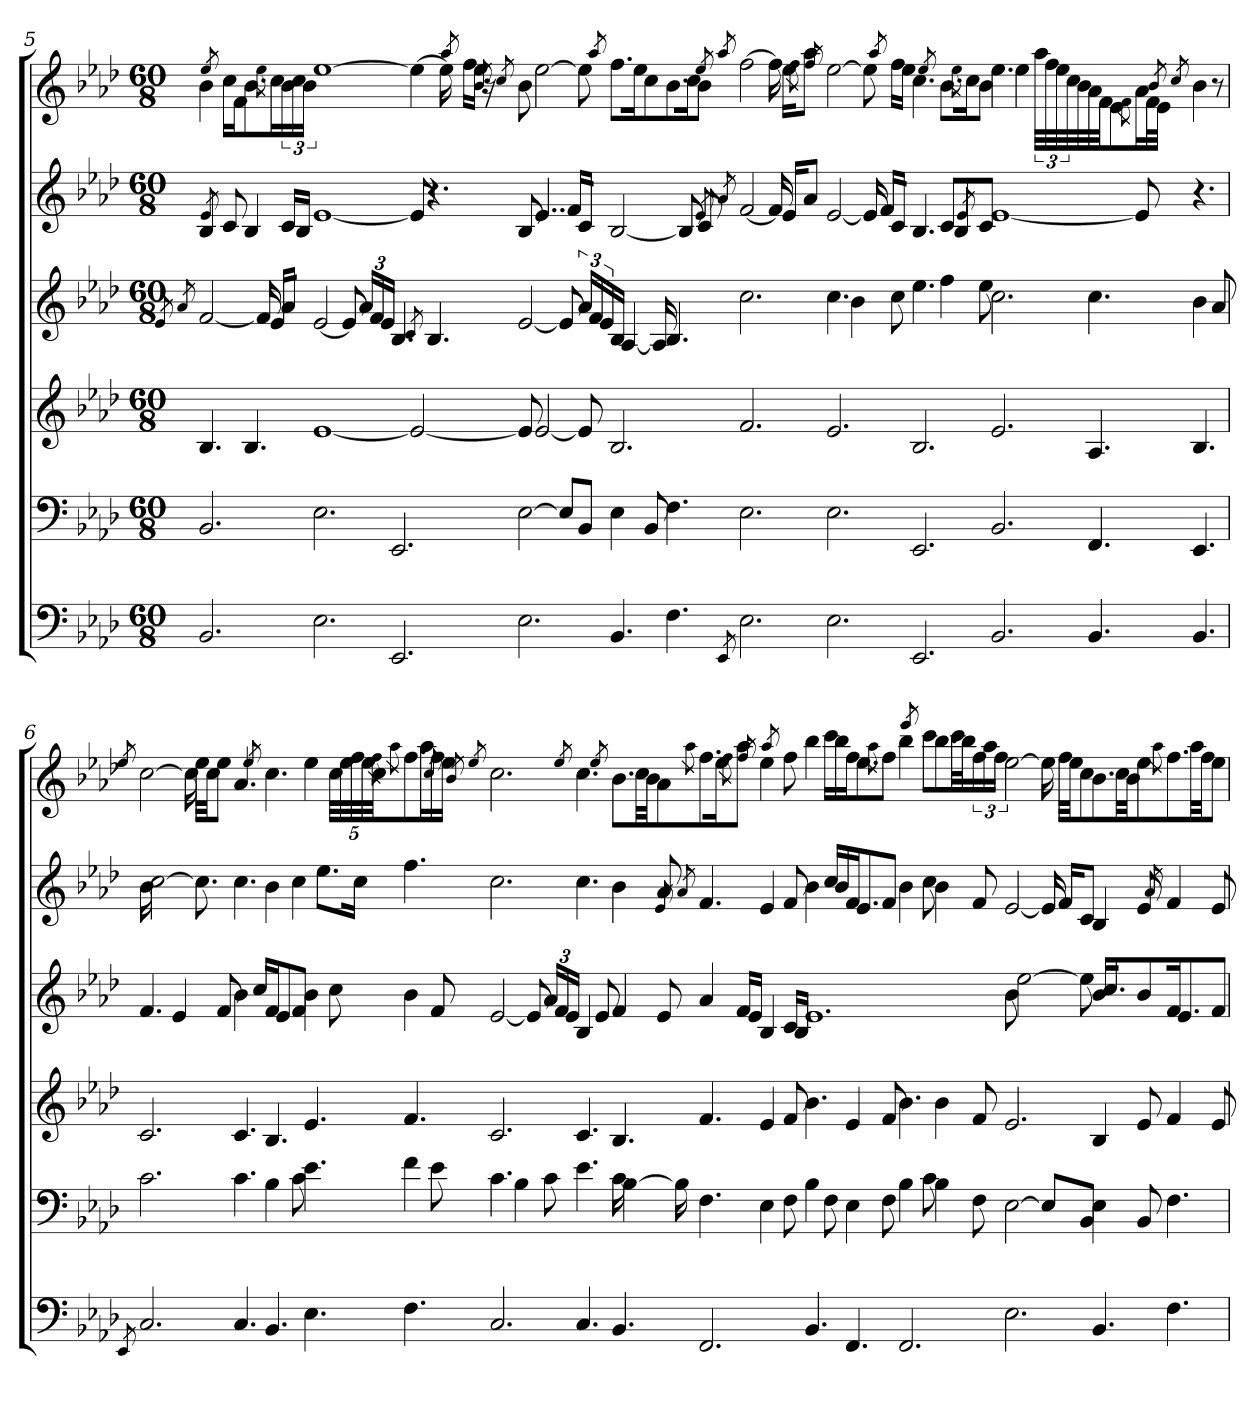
**kern	**kern	**kern	**kern	**kern	**kern
*part6	*part5	*part4	*part3	*part2	*part1
*staff6	*staff5	*staff4	*staff3	*staff2	*staff1
*clefF4	*clefF4	*clefG2	*clefG2	*clefG2	*clefG2
*k[b-e-a-d-]	*k[b-e-a-d-]	*k[b-e-a-d-]	*k[b-e-a-d-]	*k[b-e-a-d-]	*k[b-e-a-d-]
*M60/8	*M60/8	*M60/8	*M60/8	*M60/8	*M60/8
=5	=5	=5	=5	=5	=5
.	.	.	8qe-	.	.
.	.	.	8qa-	.	.
2.BB-	2.BB-	4.B-	[2f	4B-	4b-
.	.	.	.	8qe-	8qee-
.	.	.	.	8c	16cc\LL
.	.	.	.	.	16f\J
.	.	4.B-	.	4B-	8.b-\
.	.	.	16f]	.	.
.	.	.	.	.	8qee-\
.	.	.	16e-/KL	.	16cc\L
.	.	.	8a-/J	16c/LL	24b-\
.	.	.	.	.	24cc\
.	.	.	.	16B-/JJ	.
.	.	.	.	.	24b-\JJ
2.E-	2.E-	[1e-	[2e-	[1e-	[1ee-
.	.	.	8e-]	.	.
.	.	.	24a-/LL	.	.
.	.	.	24f/	.	.
.	.	.	24e-/JJ	.	.
2.EE-	2.EE-	.	4.B-	.	.
.	.	2e-_	.	8e-]	4ee-_
.	.	.	8qc	.	.
.	.	.	4.B-	4.r	.
.	.	.	.	.	16ee-]
.	.	.	.	.	8qaa-
.	.	.	.	.	16ff\LL
.	.	.	.	.	16ee-\JJ
.	.	.	.	.	16r
.	.	.	.	.	8qb-
.	.	.	.	.	8qcc
2.E-	[2E-	8e-]	[2e-	8B-	8b-
.	.	[2e-	.	4..e-	[2ee-
.	8E-/L]	.	8e-]	.	.
.	.	.	.	16f/KL	.
.	8BB-/J	8e-]	24a-/LL	8c/J	8ee-]
.	.	.	24f/	.	.
.	.	.	24e-/	.	.
.	.	.	.	.	8qaa-
4.BB-	4E-	2.B-	16B-/JJ	[2B-	8.ff\L
.	.	.	[4A-	.	.
.	.	.	.	.	16ee-\K
.	8BB-	.	.	.	8cc\
.	.	.	16A-]	.	.
4.F	4.F	.	4.B-	.	8.b-\
.	.	.	.	8B-]	.
.	.	.	.	.	16cc\K
.	.	.	.	8c	8b-\J
.	.	.	.	8qe-	8qee-
8qEE-	.	.	.	8qa-	8qaa-
2.E-	2.E-	2.f	2.cc	[2f	[2ff
.	.	.	.	16f]	16ff]
.	.	.	.	16e-/KL	16ee-\KL
.	.	.	.	.	8qff\
.	.	.	.	8a-/J	8aa-\J
.	.	.	.	.	8qff
2.E-	2.E-	2.e-	4.cc	[2e-	[2ee-
.	.	.	4b-	.	.
.	.	.	.	16e-]	8ee-]
.	.	.	.	16f/KL	.
.	.	.	.	.	8qaa-
.	.	.	8cc	8c/J	16ff\LL
.	.	.	.	.	16ee-\JJ
2.EE-	2.EE-	2.B-	4.ee-	4.B-	4.cc
.	.	.	.	.	8qee-
.	.	.	4ff	8c/L	8.b-\L
.	.	.	.	8B-/	.
.	.	.	.	.	8qee-\
.	.	.	.	.	16cc\K
.	.	.	.	8qe-/	.
.	.	.	8ee-	8c/J	8b-\J
2.BB-	2.BB-	2.e-	2.cc	[1e-	4.ee-
.	.	.	.	.	4ee-
.	.	.	.	.	48aa-\LLL
.	.	.	.	.	48ff\
.	.	.	.	.	48ee-\
.	.	.	.	.	32cc\
.	.	.	.	.	32b-\
4.BB-	4.FF	4.A-	4.cc	.	32a-\
.	.	.	.	.	32f\JJ
.	.	.	.	.	8.e-\
.	.	.	.	.	8qf\
.	.	.	.	8e-]	16a-\L
.	.	.	.	.	32f\L
.	.	.	.	.	32e-\JJJ
.	.	.	.	.	8qb-
.	.	.	.	.	8qcc
4.BB-	4.EE-	4.B-	4b-	4.r	4b-
.	.	.	8a-	.	8r
=6	=6	=6	=6	=6	=6
8qEE-	.	.	.	.	8qee-
2.C	2.c	2.c	4.f	16b-	[2cc
.	.	.	.	[2cc	.
.	.	.	4e-	.	.
.	.	.	.	.	16cc]
.	.	.	.	8.cc]	32ee-\LLL
.	.	.	.	.	32cc\JJ
.	.	.	8f	.	8ee-\J
4.C	4.c	4.c	4b-	4.cc	4.a-
.	.	.	8cc/L	.	.
.	.	.	.	.	8qee-
4.BB-	4B-	4.B-	16f/K	4b-	4.cc
.	.	.	8.e-/	.	.
.	8c	.	8f/J	4cc	.
4.E-	4.e-	4.e-	4b-	.	4ee-
.	.	.	.	8.ee-\L	.
.	.	.	8cc	.	40cc\LLL
.	.	.	.	.	40ee-\
.	.	.	.	.	40ff\
.	.	.	.	16cc\Jk	.
.	.	.	.	.	40ee-\
.	.	.	.	.	40cc\JJ
.	.	.	.	.	8qff\
.	.	.	.	.	8qaa-\
4.F	4f	4.f	4b-	4.ff	8.ff\
.	.	.	.	.	16aa-\L
.	8e-	.	8f	.	16ff\
.	.	.	.	.	16ee-\JJ
.	.	.	.	.	8qcc
.	.	.	.	.	8qb-
.	.	.	.	.	8qee-
2.C	4.c	2.c	[2e-	2.cc	2.cc
.	4B-	.	.	.	.
.	.	.	8e-]	.	.
.	8c	.	24a-/LL	.	.
.	.	.	24f/	.	.
.	.	.	24e-/JJ	.	.
.	.	.	.	.	8qee-
4.C	4.e-	4.c	4B-	4.cc	4.cc
.	.	.	8e-	.	.
.	.	.	.	.	8qee-
4.BB-	16c	4.B-	4f	4b-	8.b-\L
.	[4B-	.	.	.	.
.	.	.	.	.	32cc\LL
.	.	.	.	.	32b-\JJ
.	.	.	8e-	8a-	8a-\
.	16B-]	.	.	.	.
.	.	.	.	8qe-	.
.	.	.	.	8qa-	8qaa-\
2.FF	4.F	4.f	4a-	4.f	8.ff\
.	.	.	.	.	16ee-\K
.	.	.	.	.	8qff\
.	.	.	16f/LL	.	8aa-\J
.	.	.	16e-/JJ	.	.
.	.	.	.	.	8qff
.	4E-	4e-	4B-	4e-	4ee-
.	.	.	.	.	8qaa-
.	8F	8f	16c/LL	8f	8ff
.	.	.	16B-/JJ	.	.
4.BB-	4B-	4.b-	1.e-	4b-	4bb-
.	8F	.	.	16cc/LL	16ccc\LL
.	.	.	.	16b-/	16bb-\
4.FF	4E-	4e-	.	16f/J	16ff\J
.	.	.	.	8.e-/	8.ee-\
.	.	.	.	.	8qaa-\
.	8F	8f	.	8f/J	8ff\J
2.FF	4B-	4.b-	.	4b-	4bb-
.	.	.	.	.	8qeee-
.	8c	.	.	8cc	8ccc\L
.	4B-	4b-	.	4b-	8.bb-\
.	.	.	.	.	32ccc\LL
.	.	.	.	.	32bb-\J
.	8F	8f	.	8f	24ff\
.	.	.	.	.	24aa-\
.	.	.	.	.	24ff\JJ
2.E-	[2E-	2.e-	8b-	[2e-	[2ee-
.	.	.	[2ee-	.	.
.	8E-/L]	.	.	16e-]	16ee-]
.	.	.	.	16f/KL	32ff\LLL
.	.	.	.	.	32ee-\JJ
.	8BB-/J	.	8ee-]	8c/J	8cc\
4.BB-	4E-	4B-	16b-/KL	4B-	8.b-\
.	.	.	8.cc/	.	.
.	.	.	.	.	32cc\LL
.	.	.	.	.	32b-\JJ
.	8BB-	8e-	8b-/	8e-	8ee-\
.	.	.	.	8qa-	8qaa-\
4.F	4.F	4f	16f/K	4f	8.ff\
.	.	.	8.e-/	.	.
.	.	.	.	.	32aa-\LL
.	.	.	.	.	32ff\JJ
.	.	8e-	8f/J	8e-	8ee-\J
=	=	=	=	=	=
*-	*-	*-	*-	*-	*-
